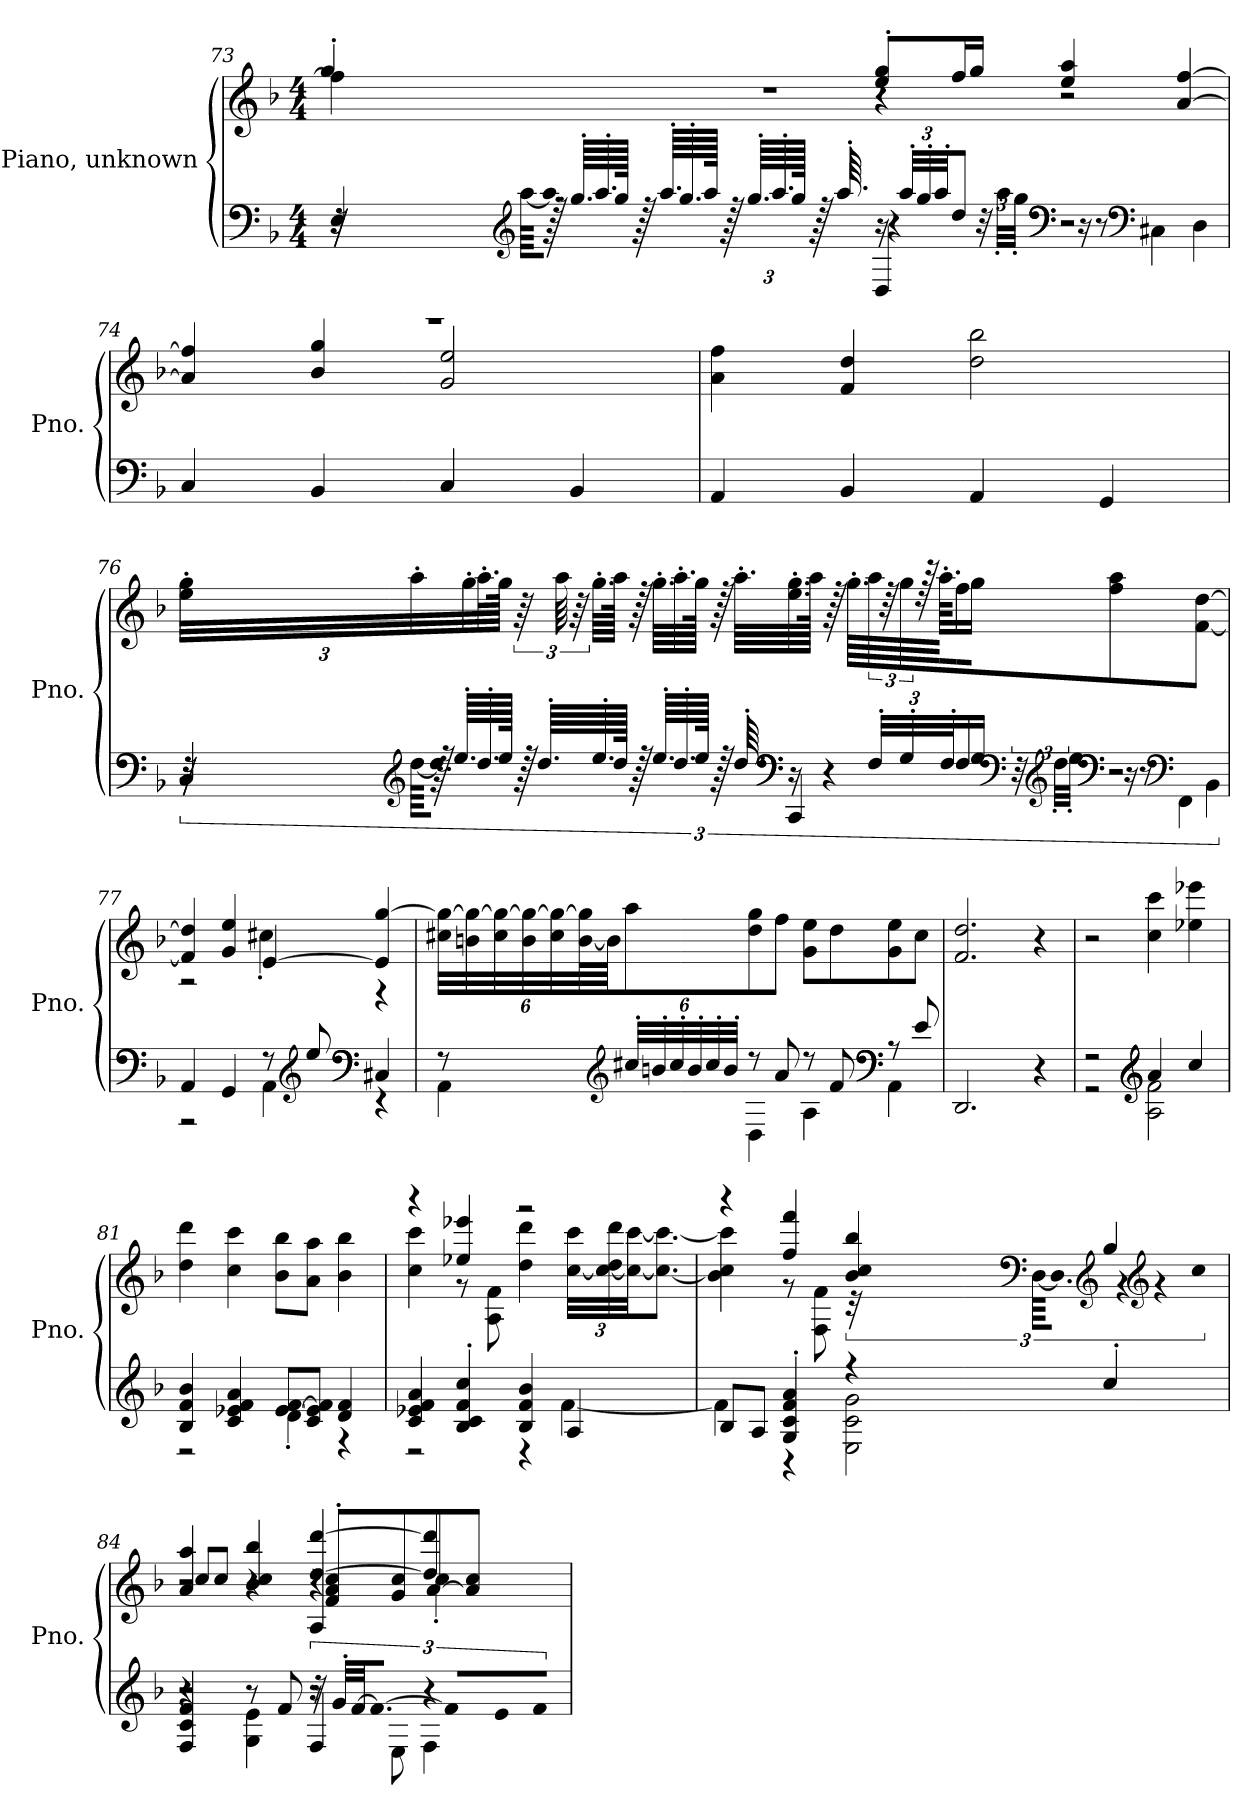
**kern	**kern
*part1	*part1
*staff2	*staff1
*I"Piano, unknown	*
*I'Pno.	*
!!LO:LB:g=z
*clefF4	*clefG2
*k[b-]	*k[b-]
*M4/4	*M4/4
=73	=73
*^	*^
*	*^	*	*^
32r	48r	4E/	1r	4ff\]	4gg'/
*clefG2	*	*	*	*	*
.	[96aa\KKLL	.	.	.	.
128r	16.aa\JJ]	.	.	.	.
64.gg'/LLLL	.	.	.	.	.
64.aa'/	.	.	.	.	.
128gg/JJJJk	.	.	.	.	.
128r	.	.	.	.	.
64.aa'/LLLL	.	.	.	.	.
64.gg'/	8r	.	.	.	.
128aa/JJJJk	.	.	.	.	.
128r	.	.	.	.	.
64.gg'/LLLL	.	.	.	.	.
64.aa'/	.	.	.	.	.
128gg/JJJJk	.	.	.	.	.
128r	.	.	.	.	.
64.aa'/	.	.	.	.	.
16r	48r	4D/	.	4r	8ee/' 8gg/'L
.	48aa'\LLL	.	.	.	.
.	48gg'\JJJ	.	.	.	.
*Xbrackettup	*	*	*	*	*
48aa'/LLL	16r	.	.	.	.
48gg'/	.	.	.	.	.
48aa'/JJ	.	.	.	.	.
8dd/J	8r	.	.	.	16ff/L
.	.	.	.	.	16gg/JJ
*clefF4	*	*	*	*	*
2r	4C#X\	2r	.	2r	4ee/ 4aa/
.	4D\	.	.	.	[4a/ [4ff/
*v	*v	*v	*	*	*
*	*	*v	*v
=74	=74	=74
4C/	1r	4a/] 4ff/]
4BB-/	.	4b-/ 4gg/
4C/	.	2g/ 2ee/
4BB-/	.	.
*	*v	*v
=75	=75
4AA/	4a\ 4ff\
4BB-/	4f/ 4dd/
4AA/	2dd\ 2bb-\
4GG/	.
!!LO:LB:g=z
=76	=76
*^	*
*	*brackettup	*Xbrackettup
*	*^	*
32r	48r	4C/	48ee\' 48gg\'LLL
*clefG2	*	*	*
.	[96dd\KKLL	.	48aa'\
128r	16.dd\JJ]	.	.
64.ee'/LLLL	.	.	.
.	.	.	48gg'\
64.dd'/	.	.	64.aa'\L
128ee/JJJJk	.	.	128gg\JJJJk
*	*	*	*brackettup
128r	.	.	96r
64.dd'/LLLL	.	.	.
.	.	.	96aa\
.	.	.	96r
64.ee'/	8r	.	64.gg'\LLLL
128dd/JJJJk	.	.	128aa\JJJJk
128r	.	.	128r
64.ee'/LLLL	.	.	64.gg'\LLLL
64.dd'/	.	.	64.aa'\
128ee/JJJJk	.	.	128gg\JJJJk
128r	.	.	128r
64.dd'/	.	.	64.aa'\LLLL
*clefF4	*	*	*
16r	48r	4CC/	64.ee\' 64.gg\'
*clefG2	*	*	*
.	48dd'\LLL	.	.
.	.	.	128aa\JJJJk
.	.	.	128r
.	.	.	64.gg'\LLLL
.	48ee'\JJJ	.	.
*Xbrackettup	*	*	*
48dd'/LLL	16r	.	96aa\JJJJ
.	.	.	96r
48ee'/	.	.	96gg\
.	.	.	128r
.	.	.	64.aa'\KKLL
48dd'/J	.	.	.
16dd/	8r	.	16ff\
16ee/JJ	.	.	16gg\JJ
*clefF4	*	*	*
2r	4FF\	2r	4ff\ 4aa\
.	4BB-\	.	[4f/ [4dd/
*	*v	*v	*
!!LO:LB:g=z
=77	=77	=77
*	*	*^
4AA/	2r	4f/] 4dd/]	2r
4GG/	.	4g/ 4ee/	.
8r	4AA\	[4e/	4cc#X'\
*clefG2	*	*	*
8ee/	.	.	.
*clefF4	*	*	*
4C#X/	4r	4e/] [4gg/	4r
*	*	*v	*v
=78	=78	=78
*	*	*Xbrackettup
8r	4AA\	48cc#X\ 48gg\_LLL
.	.	48bn\ 48gg\_
.	.	48cc#\ 48gg\_
.	.	48b\ 48gg\_
.	.	48cc#\ 48gg\_
.	.	[96b\ 96gg\]L
.	.	96b\JJJ]
*clefG2	*	*
48cc#X'/LLL	.	8aa\
48bn'/	.	.
48cc#'/	.	.
48b'/	.	.
48cc#'/	.	.
48b'/JJJ	.	.
8r	4D\	8dd\ 8gg\
8a/	.	8ff\J
8r	4A\	8g\ 8ee\L
8f/	.	8dd\
*clefF4	*	*
8r	4AA\	8g\ 8ee\
8e/	.	8cc#\J
*v	*v	*
=79	=79
2.DD/	2.f/ 2.dd/
4r	4r
!!LO:LB:g=z
=80	=80
*^	*
2r	2r	2r
*clefG2	*	*
4a/	2A\ 2f\	4cc\ 4ccc\
4cc/	.	4ee-X\ 4eee-X\
=81	=81	=81
4B-/ 4f/ 4b-/	2r	4dd\ 4ddd\
4c/ 4e-X/ 4f/ 4a/	.	4cc\ 4ccc\
[8e-/ [8f/L	4d'\	8b-\ 8bb-\L
8c/ 8e-/] 8f/]J	.	8a\ 8aa\J
4d/ 4f/	4r	4b-\ 4bb-\
=82	=82	=82
*	*	*^
4c/ 4e-X/ 4f/ 4a/	2r	4r	4cc\ 4ccc\
4B-/' 4c/' 4f/' 4cc/'	.	4ee-X/ 4eee-X/	8r
.	.	.	8A\ 8f\
4B-/ 4f/ 4b-/	4r	2r	4dd\ 4ddd\
4A/	[4f\	.	[48cc\ 48ccc\LLL
.	.	.	48cc\_ 48dd\ 48ddd\
.	.	.	48cc\_ [48ccc\JJ
.	.	.	8.cc\_ 8.ccc\_J
=83	=83	=83	=83
8B-/L	4f\]	4r	4b-\ 4cc\] 4ccc\]
8A/J	.	.	.
4G/' 4c/' 4f/' 4a/'	4r	4ff/ 4fff/	8r
.	.	.	8F\ 8f\
*	*	*	*brackettup
4r	2E\ 2c\ 2g\	4b-/ 4cc/ 4bb-/	48r
*	*	*clefF4	*
.	.	.	[96D\KKLL
.	.	.	16.D\JJ]
.	.	.	8r
*	*	*clefG2	*
4cc'/	.	4gg/	8r
.	.	.	8cc\
!!LO:PB:g=z
=84	=84	=84	=84
*	*^	*	*^
4F/ 4c/ 4f/	4r	2r	4a/ 4aa/	2r	8cc/L
.	.	.	.	.	8cc/J
8r	4G\ 4e\	.	4r	.	4b-/ 4cc/ 4bb-/
8f/	.	.	.	.	.
*brackettup	*	*	*	*	*
48r	8r	4F/	4A/ [4dd/ [4ddd/	4r	8f/' 8a/' 8cc/'L
48g'/LLL	.	.	.	.	.
[48f/JJ	.	.	.	.	.
8.f/J_	.	.	.	.	.
.	8E\	.	.	.	8g/ 8cc/
8f/L]	4F\	4r	4dd/] 4ddd/]	4cc'\	[8a/
16e/L	.	.	.	.	8a/] 8cc/J
16f/JJ	.	.	.	.	.
*v	*v	*v	*	*	*
*	*v	*v	*v
=	=
*-	*-
